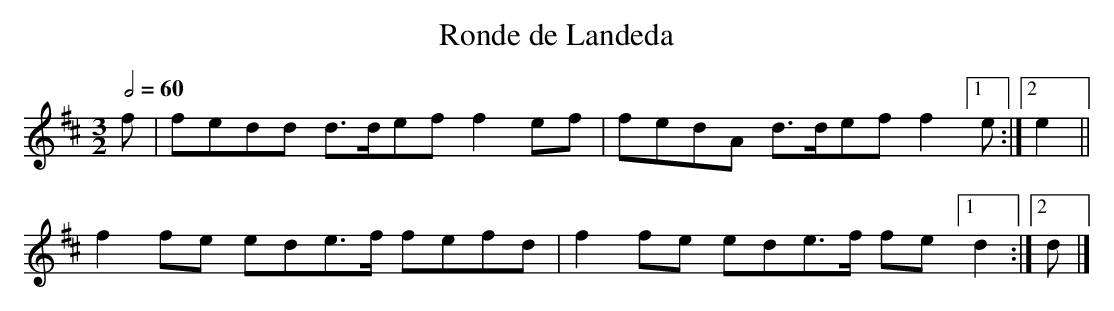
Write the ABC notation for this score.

X:1
T:Ronde de Landeda
M:3/2
L:1/8
Q:1/2=60
K:D
f|fedd d>def f2ef|fedA d>def f2 [1 e :|[2 e2||
  f2fe ede>f fefd|f2fe ede>f fe [1 d2:|[2 d |]

This mediaeval art song uses a range from a third above to a semitone
below the tonic (with the B as a reciting tone):
